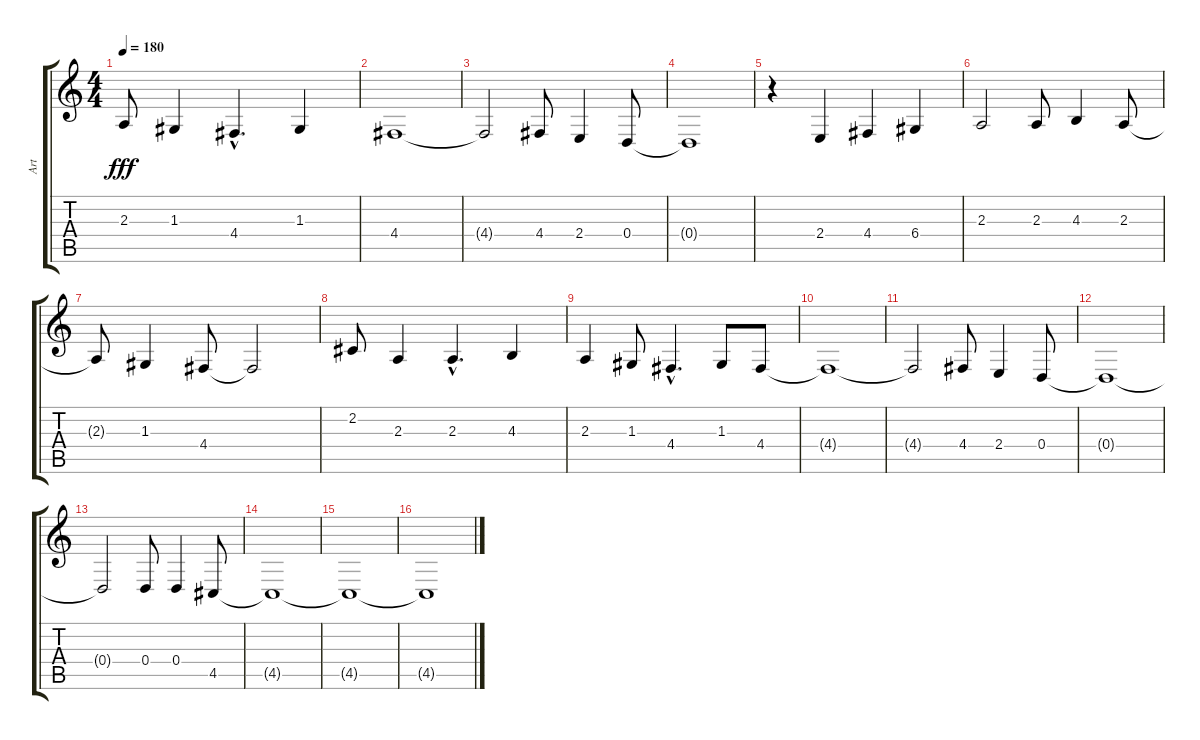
\track ("Art" "Art") {instrument clarinet}
\staff {score tabs}
\tuning (E4 B3 G3 D3 A2 E2) {hide}
\ts (4 4)
\tempo 180
\clef g2
\ks c
2.3.8{dy fff} 1.3.4 4.4{hac}.4{d} 1.3.4 |
4.4.1 |
4.4{t}.2 4.4.8 2.4.4 0.4.8 |
0.4{t}.1 |
r.4 2.4.4 4.4.4 6.4.4 |
2.3.2 2.3.8 4.3.4 2.3.8 |
2.3{t}.8 1.3.4 4.4.8 4.4{t}.2 |
2.2.8 2.3.4 2.3{hac}.4{d} 4.3.4 |
2.3.4 1.3.8 4.4{hac}.4{d} 1.3.8 4.4.8 |
4.4{t}.1 |
4.4{t}.2 4.4.8 2.4.4 0.4.8 |
0.4{t}.1 |
0.4{t}.2 0.4.8 0.4.4 4.5.8 |
4.5{t}.1 |
4.5{t}.1 |
4.5{t}.1
